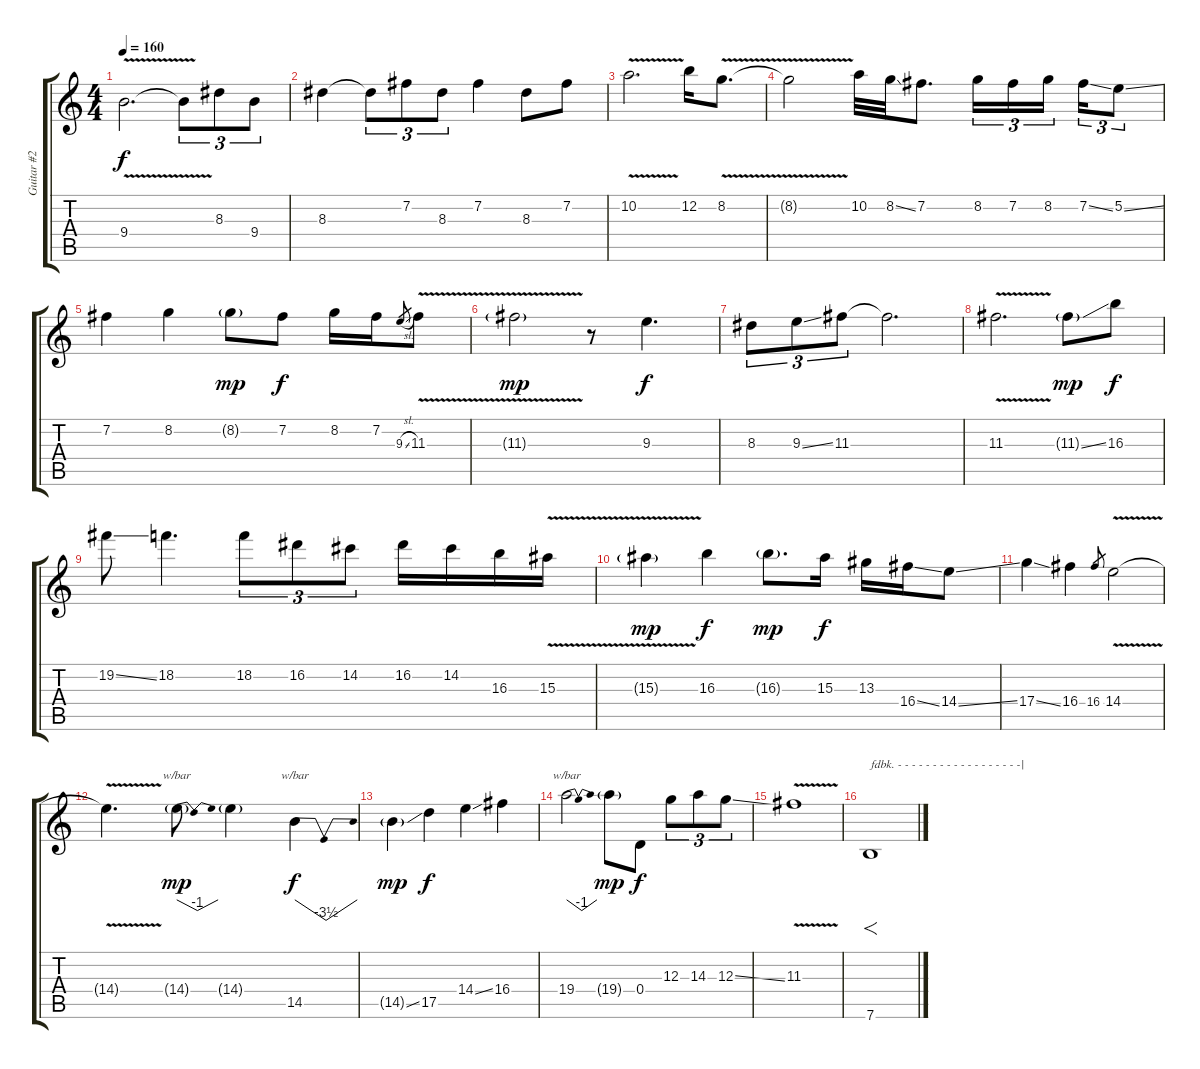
\track ("Guitar #2" "Guitar #2") {instrument distortionguitar}
\staff {score tabs}
\tuning (E4 B3 G3 D3 A2 E2) {hide}
\ts (4 4)
\tempo 160
\clef g2
\ks c
9.4{v}.2{d dy f} 9.4{t}.8{tu (3 2)} 8.3.8{tu (3 2)} 9.4.8{tu (3 2)} |
8.3.4 8.3{t}.8{tu (3 2)} 7.2.8{tu (3 2)} 8.3.8{tu (3 2)} 7.2.4 8.3.8 7.2.8 |
10.2{v}.2{d} 12.2.16 8.2{v}.8{d} |
8.2{t}.2 10.2.32 8.2{ss}.32 7.2.8{d} 8.2.16{tu (3 2)} 7.2.16{tu (3 2)} 8.2.16{tu (3 2)} 7.2{ss}.16{tu (3 2)} 5.2{ss}.8{tu (3 2)} |
7.2.4 8.2.4 8.2{g}.8{dy mp} 7.2.8{dy f} 8.2.16 7.2.16 9.3{sl}.8{gr} 11.3{v}.8 |
11.3{v g}.2{dy mp} r.8 9.3.4{d dy f} |
8.3.8{tu (3 2)} 9.3{ss}.8{tu (3 2)} 11.3.8{tu (3 2)} 11.3{t}.2{d} |
11.3{v}.2{d} 11.3{ss g}.8{dy mp} 16.3.8{dy f} |
19.2{ss}.8 18.2.4{d} 18.2.8{tu (3 2)} 16.2.8{tu (3 2)} 14.2.8{tu (3 2)} 16.2.16 14.2.16 16.3.16 15.3{v}.16 |
15.3{v g}.4{dy mp} 16.3.4{dy f} 16.3{g}.8{d dy mp} 15.3.16{dy f} 13.3.16 16.4{ss}.16 14.4{ss}.8 |
17.4{ss}.4 16.4.4 16.4.8{gr} 14.4{v}.2 |
14.4{t}.4{d} 14.4{g}.8{tbe (dip default 0 0 30 -4 60 0) dy mp} 14.4{g}.4 14.5.4{tbe (dip default 0 0 30 -14 60 0) dy f} |
14.5{ss g}.4{dy mp} 17.5.4{dy f} 14.4{ss}.4 16.4.4 |
19.4.2{tbe (dip default 0 0 30 -4 60 0)} 19.4{g}.8{dy mp} 0.4.8{dy f} 12.3.8{tu (3 2)} 14.3.8{tu (3 2)} 12.3{ss}.8{tu (3 2)} |
11.3{v}.1 |
7.6.1{f txt "fdbk. - - - - - - - - - - - - - - - - - -|"}
